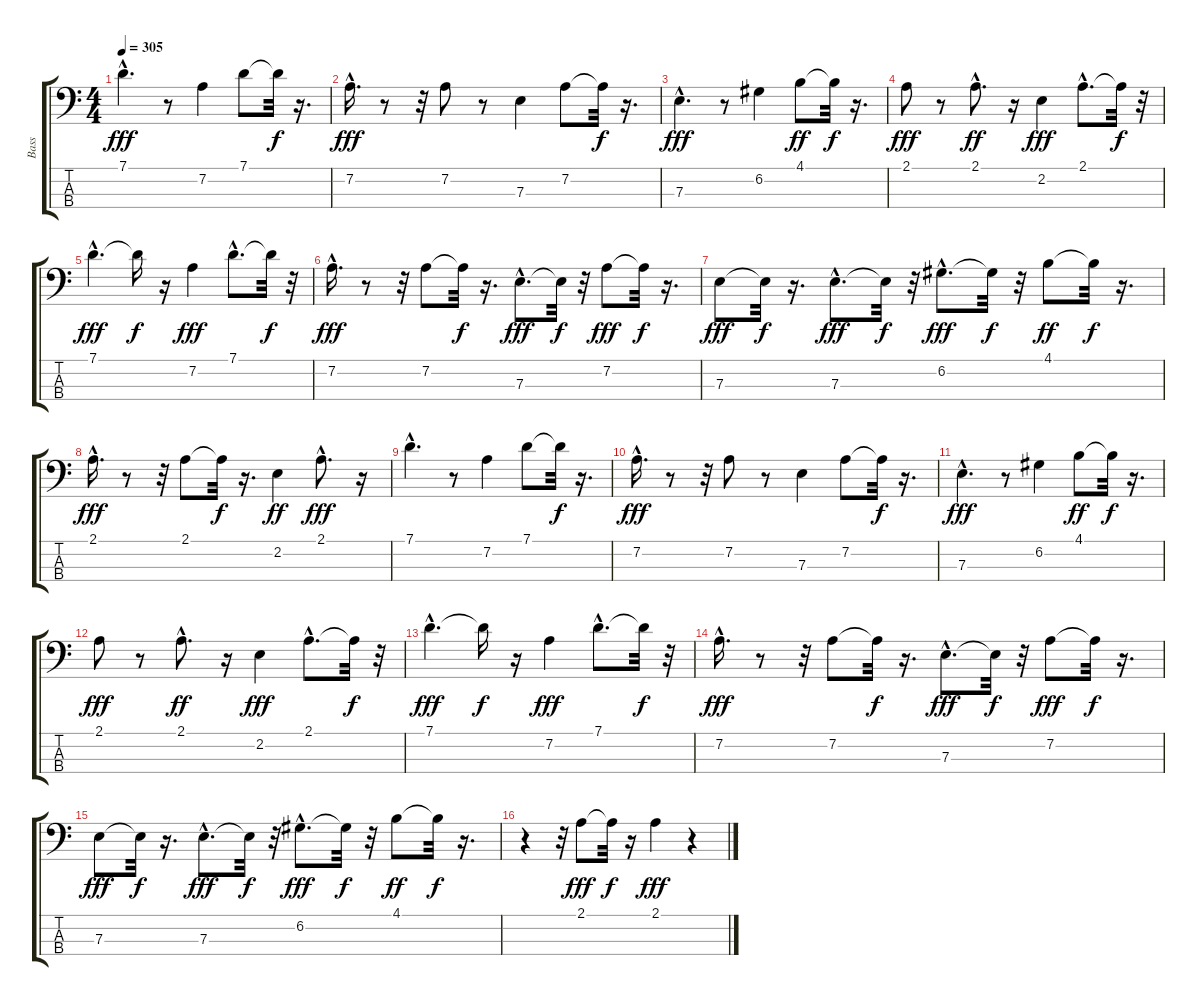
\track ("Bass" "Bass") {instrument acousticbass}
\staff {score tabs}
\tuning (G2 D2 A1 E1) {hide}
\ts (4 4)
\tempo 305
\clef f4
\ks c
7.1{hac}.4{d dy fff} r.8 7.2.4 7.1.8 7.1{t}.32{dy f} r.16{d} |
7.2{hac}.16{d dy fff} r.8 r.32 7.2.8 r.8 7.3.4 7.2.8 7.2{t}.32{dy f} r.16{d} |
7.3{hac}.4{d dy fff} r.8 6.2.4 4.1.8{dy ff} 4.1{t}.32{dy f} r.16{d} |
2.1.8{dy fff} r.8 2.1{hac}.8{d dy ff} r.16 2.2.4{dy fff} 2.1{hac}.8{d} 2.1{t}.32{dy f} r.32 |
7.1{hac}.4{d dy fff} 7.1{t}.16{dy f} r.16 7.2.4{dy fff} 7.1{hac}.8{d} 7.1{t}.32{dy f} r.32 |
7.2{hac}.16{d dy fff} r.8 r.32 7.2.8 7.2{t}.32{dy f} r.16{d} 7.3{hac}.8{d dy fff} 7.3{t}.32{dy f} r.32 7.2.8{dy fff} 7.2{t}.32{dy f} r.16{d} |
7.3.8{dy fff} 7.3{t}.32{dy f} r.16{d} 7.3{hac}.8{d dy fff} 7.3{t}.32{dy f} r.32 6.2{hac}.8{d dy fff} 6.2{t}.32{dy f} r.32 4.1.8{dy ff} 4.1{t}.32{dy f} r.16{d} |
2.1{hac}.16{d dy fff} r.8 r.32 2.1.8 2.1{t}.32{dy f} r.16{d} 2.2.4{dy ff} 2.1{hac}.8{d dy fff} r.16 |
7.1{hac}.4{d} r.8 7.2.4 7.1.8 7.1{t}.32{dy f} r.16{d} |
7.2{hac}.16{d dy fff} r.8 r.32 7.2.8 r.8 7.3.4 7.2.8 7.2{t}.32{dy f} r.16{d} |
7.3{hac}.4{d dy fff} r.8 6.2.4 4.1.8{dy ff} 4.1{t}.32{dy f} r.16{d} |
2.1.8{dy fff} r.8 2.1{hac}.8{d dy ff} r.16 2.2.4{dy fff} 2.1{hac}.8{d} 2.1{t}.32{dy f} r.32 |
7.1{hac}.4{d dy fff} 7.1{t}.16{dy f} r.16 7.2.4{dy fff} 7.1{hac}.8{d} 7.1{t}.32{dy f} r.32 |
7.2{hac}.16{d dy fff} r.8 r.32 7.2.8 7.2{t}.32{dy f} r.16{d} 7.3{hac}.8{d dy fff} 7.3{t}.32{dy f} r.32 7.2.8{dy fff} 7.2{t}.32{dy f} r.16{d} |
7.3.8{dy fff} 7.3{t}.32{dy f} r.16{d} 7.3{hac}.8{d dy fff} 7.3{t}.32{dy f} r.32 6.2{hac}.8{d dy fff} 6.2{t}.32{dy f} r.32 4.1.8{dy ff} 4.1{t}.32{dy f} r.16{d} |
r.4 r.32 2.1.8{dy fff} 2.1{t}.32{dy f} r.16 2.1.4{dy fff} r.4
